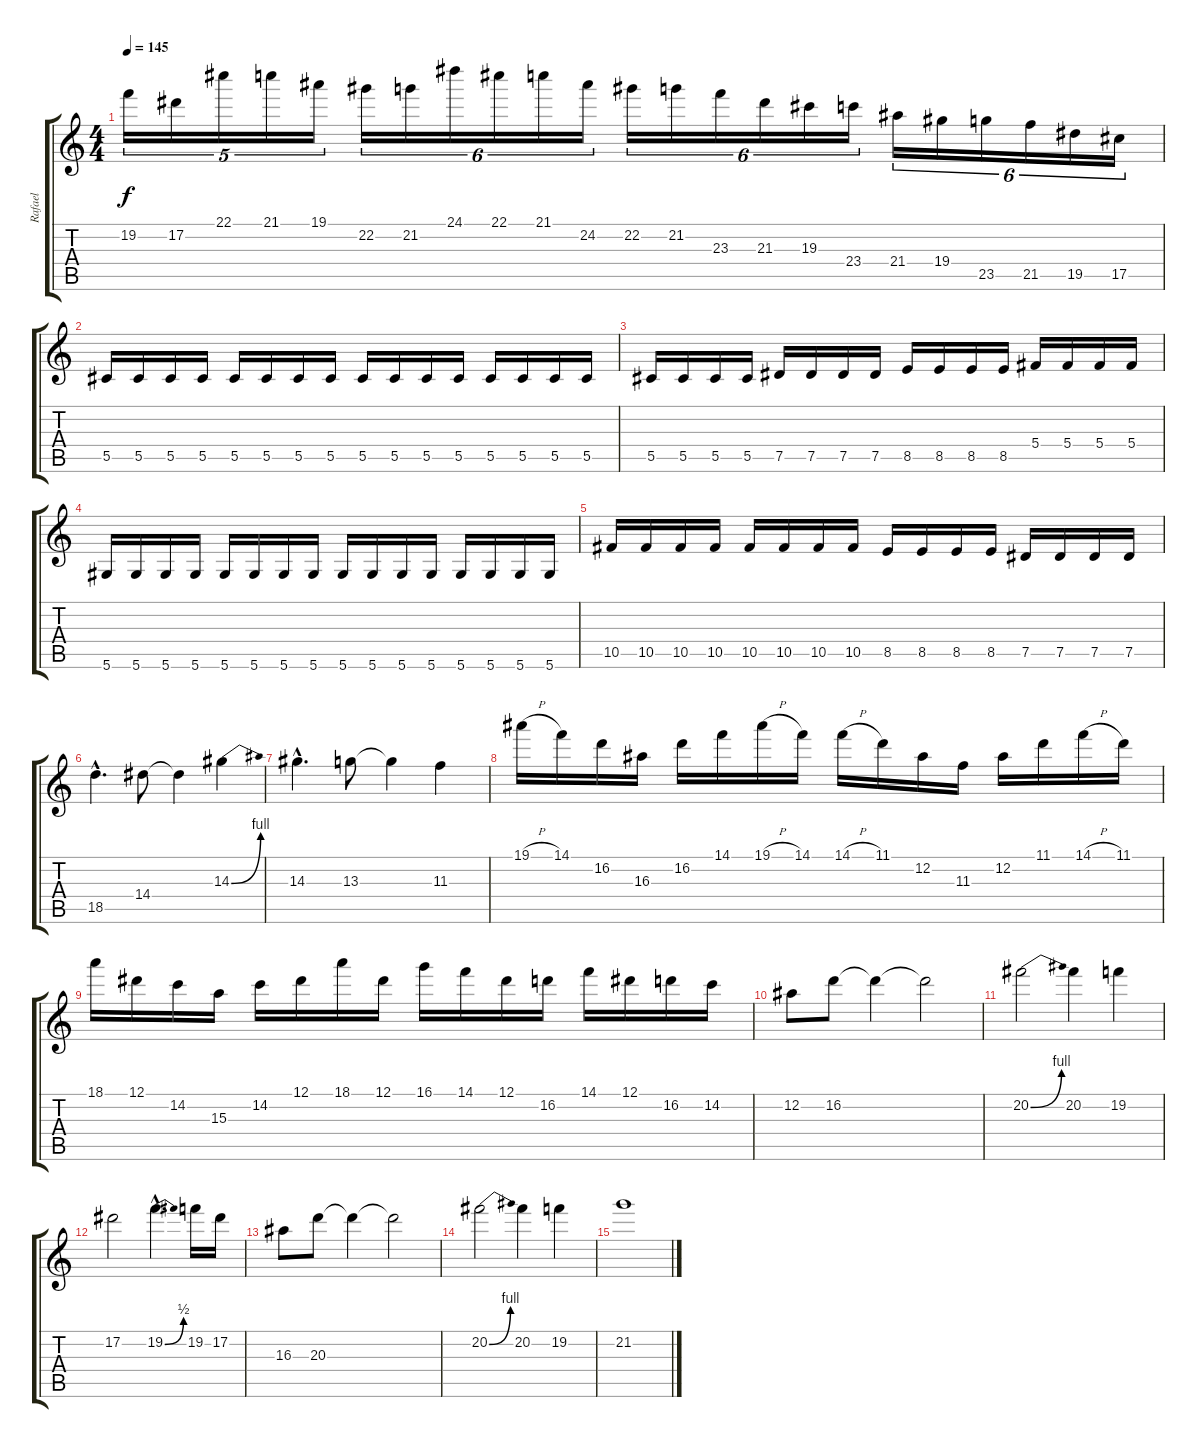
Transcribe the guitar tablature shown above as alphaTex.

\track ("Rafael" "Rafael") {instrument distortionguitar}
\staff {score tabs}
\tuning (Eb4 Bb3 Gb3 Db3 Ab2 Eb2) {hide}
\ts (4 4)
\tempo 145
\clef g2
\ks c
19.2.16{tu (5 4) dy f} 17.2.16{tu (5 4)} 22.1.16{tu (5 4)} 21.1.16{tu (5 4)} 19.1.16{tu (5 4)} 22.2.16{tu (6 4)} 21.2.16{tu (6 4)} 24.1.16{tu (6 4)} 22.1.16{tu (6 4)} 21.1.16{tu (6 4)} 24.2.16{tu (6 4)} 22.2.16{tu (6 4)} 21.2.16{tu (6 4)} 23.3.16{tu (6 4)} 21.3.16{tu (6 4)} 19.3.16{tu (6 4)} 23.4.16{tu (6 4)} 21.4.16{tu (6 4)} 19.4.16{tu (6 4)} 23.5.16{tu (6 4)} 21.5.16{tu (6 4)} 19.5.16{tu (6 4)} 17.5.16{tu (6 4)} |
5.5.16{volume 10 balance 8} 5.5.16 5.5.16 5.5.16 5.5.16 5.5.16 5.5.16 5.5.16 5.5.16 5.5.16 5.5.16 5.5.16 5.5.16 5.5.16 5.5.16 5.5.16 |
5.5.16 5.5.16 5.5.16 5.5.16 7.5.16 7.5.16 7.5.16 7.5.16 8.5.16 8.5.16 8.5.16 8.5.16 5.4.16 5.4.16 5.4.16 5.4.16 |
5.6.16 5.6.16 5.6.16 5.6.16 5.6.16 5.6.16 5.6.16 5.6.16 5.6.16 5.6.16 5.6.16 5.6.16 5.6.16 5.6.16 5.6.16 5.6.16 |
10.5.16 10.5.16 10.5.16 10.5.16 10.5.16 10.5.16 10.5.16 10.5.16 8.5.16 8.5.16 8.5.16 8.5.16 7.5.16 7.5.16 7.5.16 7.5.16 |
18.5{hac}.4{d volume 13 balance 16} 14.4.8 14.4{t}.4 14.3{be (bend 0 0 60 4)}.4 |
14.3{hac}.4{d} 13.3.8 13.3{t}.4 11.3.4 |
19.1{h}.16 14.1.16 16.2.16 16.3.16 16.2.16 14.1.16 19.1{h}.16 14.1.16 14.1{h}.16 11.1.16 12.2.16 11.3.16 12.2.16 11.1.16 14.1{h}.16 11.1.16 |
18.1.16 12.1.16 14.2.16 15.3.16 14.2.16 12.1.16 18.1.16 12.1.16 16.1.16 14.1.16 12.1.16 16.2.16 14.1.16 12.1.16 16.2.16 14.2.16 |
12.2.8 16.2.8 16.2{t}.4 16.2{t}.2 |
20.2{be (bend 0 0 60 4)}.2 20.2.4 19.2.4 |
17.2.2 19.2{be (bend 0 0 60 2) hac}.4{d} 19.2.16 17.2.16 |
16.3.8 20.3.8 20.3{t}.4 20.3{t}.2 |
20.2{be (bend 0 0 60 4)}.2 20.2.4 19.2.4 |
21.2.1
